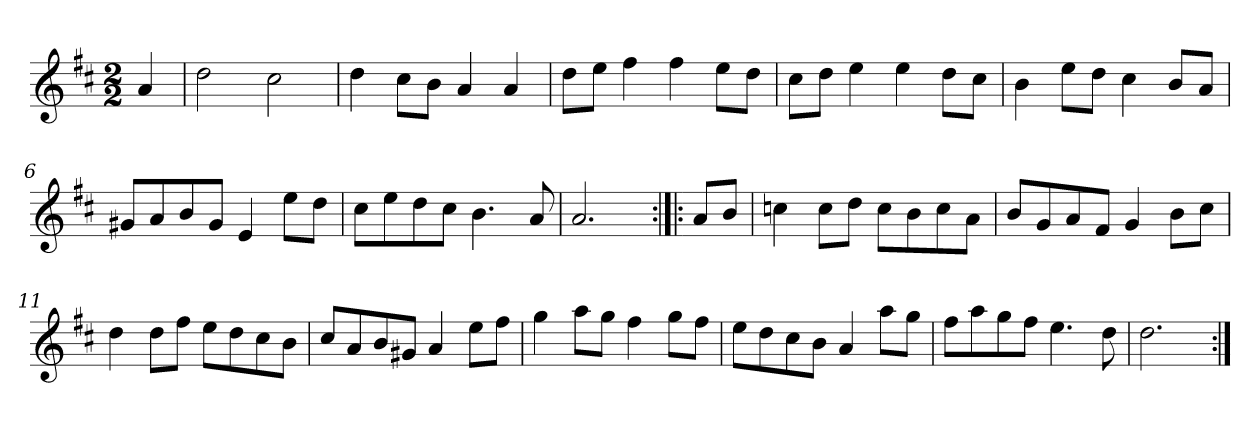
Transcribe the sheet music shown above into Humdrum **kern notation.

**kern
*part1
*staff1
*clefG2
*k[f#c#]
*D:
*M2/2
*MM120
=
4a
=1
2dd
2cc#
=2
4dd
8cc#\L
8b\J
4a
4a
=3
8dd\L
8ee\J
4ff#
4ff#
8ee\L
8dd\J
=4
8cc#\L
8dd\J
4ee
4ee
8dd\L
8cc#\J
=5
4b
8ee\L
8dd\J
4cc#
8b/L
8a/J
=6
8g#X/L
8a/
8b/
8g#/J
4e
8ee\L
8dd\J
=7
8cc#\L
8ee\
8dd\
8cc#\J
4.b
8a
=8
2.a
=:|!|:
8a/L
8b/J
=9
4ccn
8cc\L
8dd\J
8cc\L
8b\
8cc\
8a\J
=10
8b/L
8g/
8a/
8f#/J
4g
8b\L
8cc#\J
=11
4dd
8dd\L
8ff#\J
8ee\L
8dd\
8cc#\
8b\J
=12
8cc#/L
8a/
8b/
8g#X/J
4a
8ee\L
8ff#\J
=13
4gg
8aa\L
8gg\J
4ff#
8gg\L
8ff#\J
=14
8ee\L
8dd\
8cc#\
8b\J
4a
8aa\L
8gg\J
=15
8ff#\L
8aa\
8gg\
8ff#\J
4.ee
8dd
=16
2.dd
=:|!
*-
